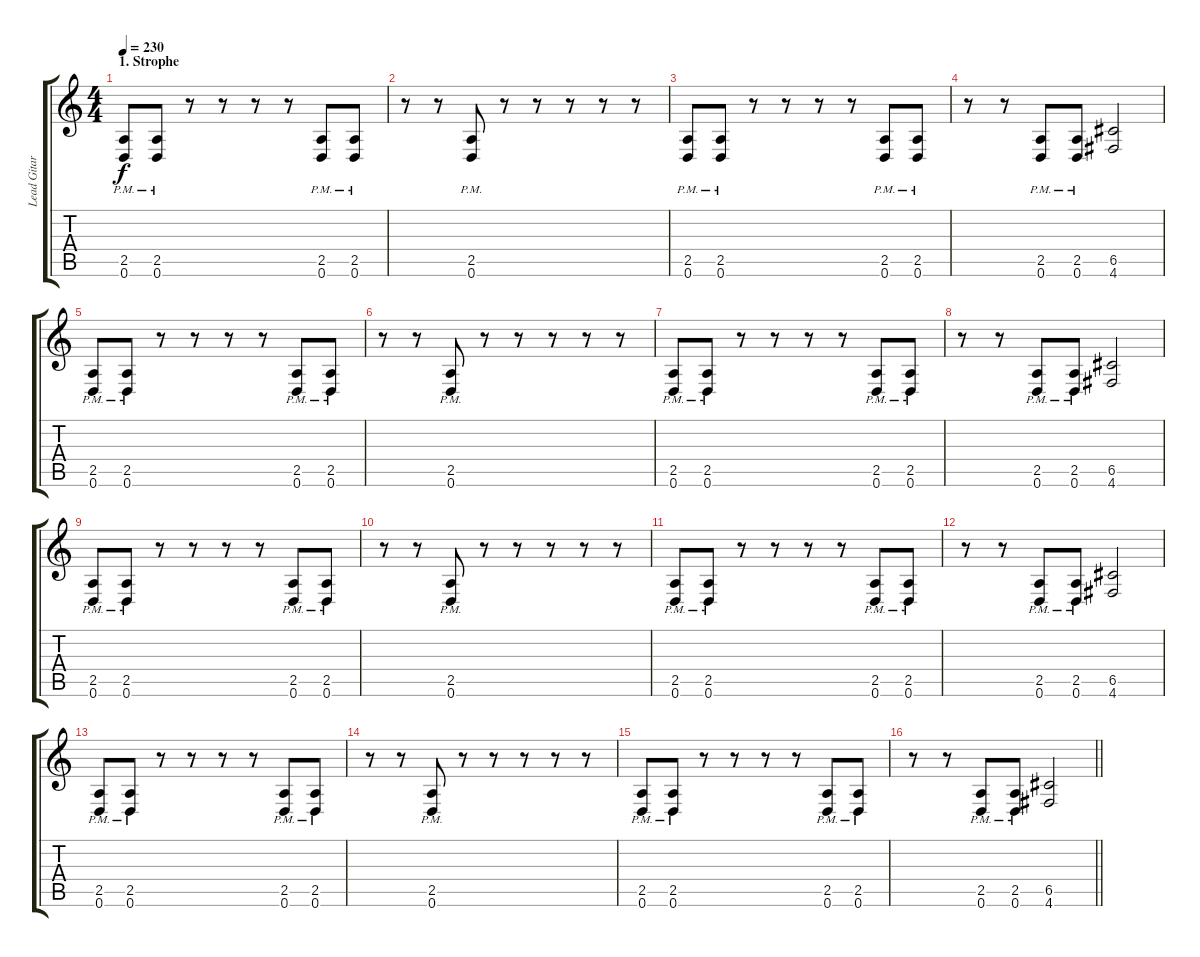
\track ("Lead Gitarre" "Lead Gitar") {instrument distortionguitar}
\staff {score tabs}
\tuning (D4 A3 F3 C3 G2 D2) {hide}
\ts (4 4)
\section ("" "1. Strophe")
\tempo 230
\clef g2
\ks c
(2.5{pm} 0.6{pm}).8{dy f} (2.5{pm} 0.6{pm}).8 r.8 r.8 r.8 r.8 (2.5{pm} 0.6{pm}).8 (2.5{pm} 0.6{pm}).8 |
r.8 r.8 (2.5{pm} 0.6{pm}).8 r.8 r.8 r.8 r.8 r.8 |
(2.5{pm} 0.6{pm}).8 (2.5{pm} 0.6{pm}).8 r.8 r.8 r.8 r.8 (2.5{pm} 0.6{pm}).8 (2.5{pm} 0.6{pm}).8 |
r.8 r.8 (2.5{pm} 0.6{pm}).8 (2.5{pm} 0.6{pm}).8 (6.5 4.6).2 |
(2.5{pm} 0.6{pm}).8 (2.5{pm} 0.6{pm}).8 r.8 r.8 r.8 r.8 (2.5{pm} 0.6{pm}).8 (2.5{pm} 0.6{pm}).8 |
r.8 r.8 (2.5{pm} 0.6{pm}).8 r.8 r.8 r.8 r.8 r.8 |
(2.5{pm} 0.6{pm}).8 (2.5{pm} 0.6{pm}).8 r.8 r.8 r.8 r.8 (2.5{pm} 0.6{pm}).8 (2.5{pm} 0.6{pm}).8 |
r.8 r.8 (2.5{pm} 0.6{pm}).8 (2.5{pm} 0.6{pm}).8 (6.5 4.6).2 |
(2.5{pm} 0.6{pm}).8 (2.5{pm} 0.6{pm}).8 r.8 r.8 r.8 r.8 (2.5{pm} 0.6{pm}).8 (2.5{pm} 0.6{pm}).8 |
r.8 r.8 (2.5{pm} 0.6{pm}).8 r.8 r.8 r.8 r.8 r.8 |
(2.5{pm} 0.6{pm}).8 (2.5{pm} 0.6{pm}).8 r.8 r.8 r.8 r.8 (2.5{pm} 0.6{pm}).8 (2.5{pm} 0.6{pm}).8 |
r.8 r.8 (2.5{pm} 0.6{pm}).8 (2.5{pm} 0.6{pm}).8 (6.5 4.6).2 |
(2.5{pm} 0.6{pm}).8 (2.5{pm} 0.6{pm}).8 r.8 r.8 r.8 r.8 (2.5{pm} 0.6{pm}).8 (2.5{pm} 0.6{pm}).8 |
r.8 r.8 (2.5{pm} 0.6{pm}).8 r.8 r.8 r.8 r.8 r.8 |
(2.5{pm} 0.6{pm}).8 (2.5{pm} 0.6{pm}).8 r.8 r.8 r.8 r.8 (2.5{pm} 0.6{pm}).8 (2.5{pm} 0.6{pm}).8 |
\barLineRight lightlight
r.8 r.8 (2.5{pm} 0.6{pm}).8 (2.5{pm} 0.6{pm}).8 (6.5 4.6).2
